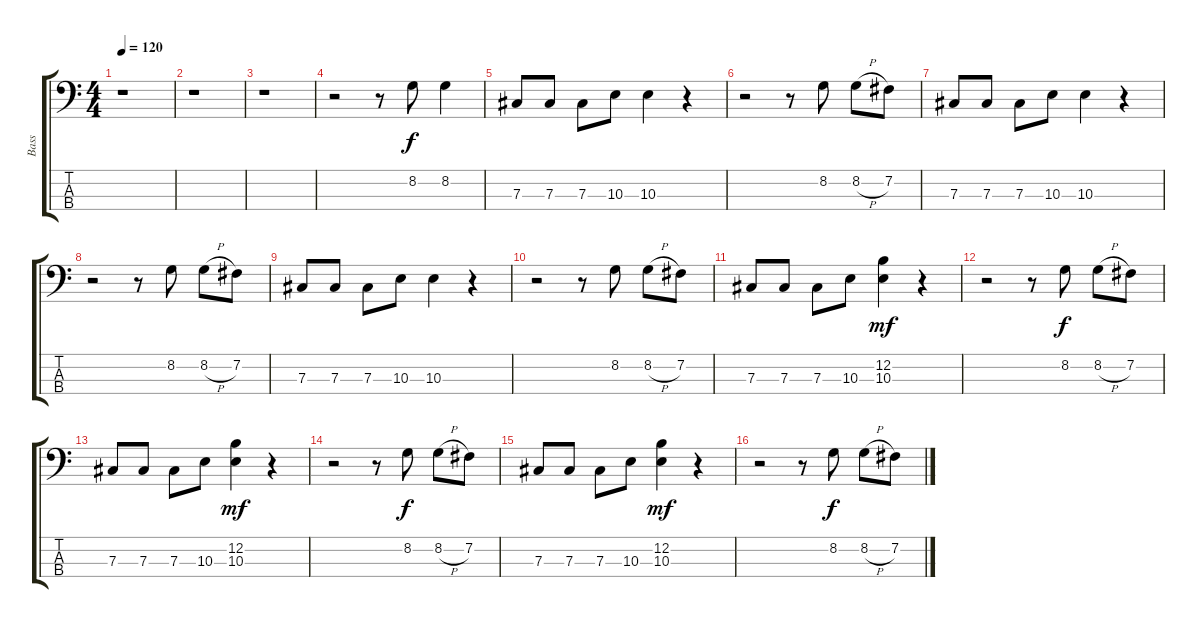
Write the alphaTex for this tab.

\track ("Bass" "Bass") {instrument electricbassfinger}
\staff {score tabs}
\tuning (E2 B1 Gb1 Db1) {hide}
\ts (4 4)
\tempo 120
\clef f4
\ks c
r.1{dy f instrument electricbassfinger} |
r.1 |
r.1 |
r.2 r.8 8.2.8 8.2.4 |
7.3.8 7.3.8 7.3.8 10.3.8 10.3.4 r.4 |
r.2 r.8 8.2.8 8.2{h}.8 7.2.8 |
7.3.8 7.3.8 7.3.8 10.3.8 10.3.4 r.4 |
r.2 r.8 8.2.8 8.2{h}.8 7.2.8 |
7.3.8 7.3.8 7.3.8 10.3.8 10.3.4 r.4 |
r.2 r.8 8.2.8 8.2{h}.8 7.2.8 |
7.3.8 7.3.8 7.3.8 10.3.8 (12.2 10.3).4{dy mf} r.4 |
r.2 r.8 8.2.8{dy f} 8.2{h}.8 7.2.8 |
7.3.8 7.3.8 7.3.8 10.3.8 (12.2 10.3).4{dy mf} r.4 |
r.2 r.8 8.2.8{dy f} 8.2{h}.8 7.2.8 |
7.3.8 7.3.8 7.3.8 10.3.8 (12.2 10.3).4{dy mf} r.4 |
r.2 r.8 8.2.8{dy f} 8.2{h}.8 7.2.8
